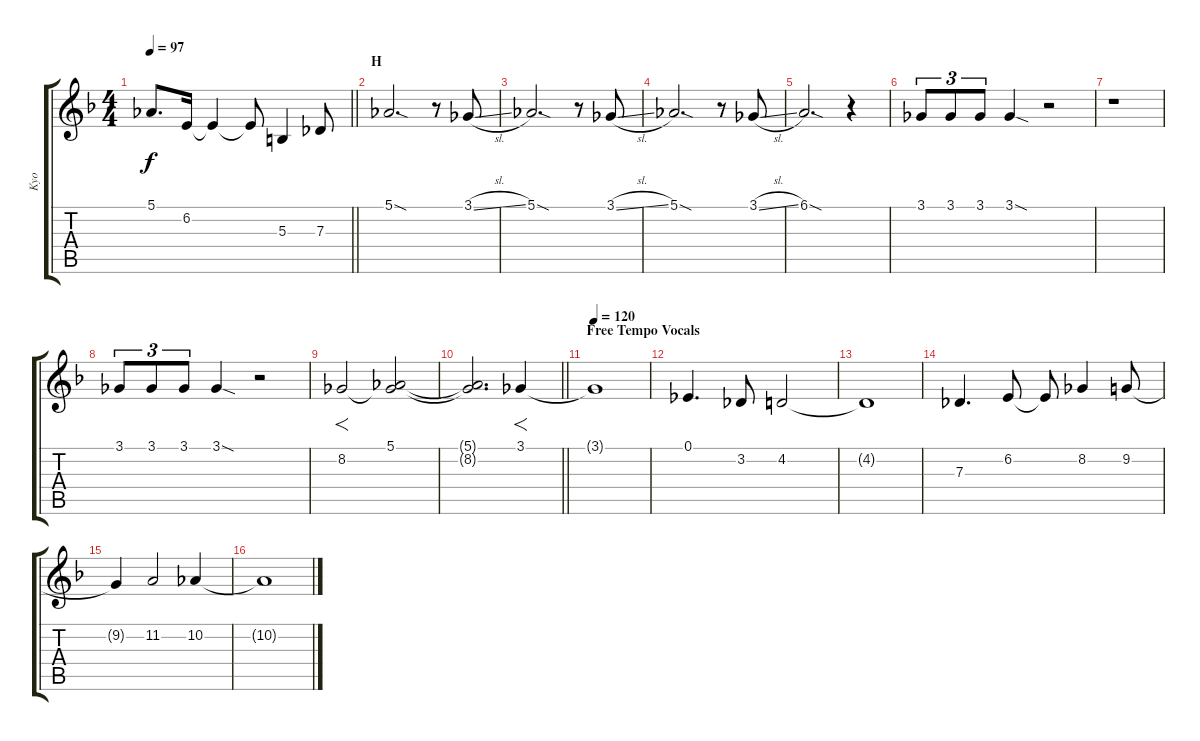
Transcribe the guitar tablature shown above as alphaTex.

\track ("Kyo" "Kyo") {mute instrument altosax}
\staff {score tabs}
\tuning (Eb4 Bb3 Gb3 Db3 Ab2 Eb2) {hide}
\ts (4 4)
\tempo 97
\clef g2
\barLineRight lightlight
\ks dminor
5.1.8{d dy f} 6.2.16 6.2{t}.4 6.2{t}.8 5.3.4 7.3.8 |
\section ("" "H")
5.1{sod}.2{d instrument guitarharmonics} r.8 3.1{sl}.8 |
5.1{sod}.2{d} r.8 3.1{sl}.8 |
5.1{sod}.2{d} r.8 3.1{sl}.8 |
6.1{sod}.2{d} r.4 |
3.1.8{tu (3 2) instrument altosax} 3.1.8{tu (3 2)} 3.1.8{tu (3 2)} 3.1{sod}.4 r.2 |
r.1 |
3.1.8{tu (3 2)} 3.1.8{tu (3 2)} 3.1.8{tu (3 2)} 3.1{sod}.4 r.2 |
8.2.2{f} (5.1 8.2{t}).2 |
\barLineRight lightlight
(5.1{t} 8.2{t}).2{d volume 9} 3.1.4{f volume 3 instrument choiraahs} |
\section ("" "Free Tempo Vocals")
\tempo 120
3.1{t}.1 |
0.1.4{d} 3.2.8 4.2.2 |
4.2{t}.1 |
7.3.4{d volume 0} 6.2.8 6.2{t}.8 8.2.4 9.2.8 |
9.2{t}.4 11.2.2 10.2.4 |
10.2{t}.1
